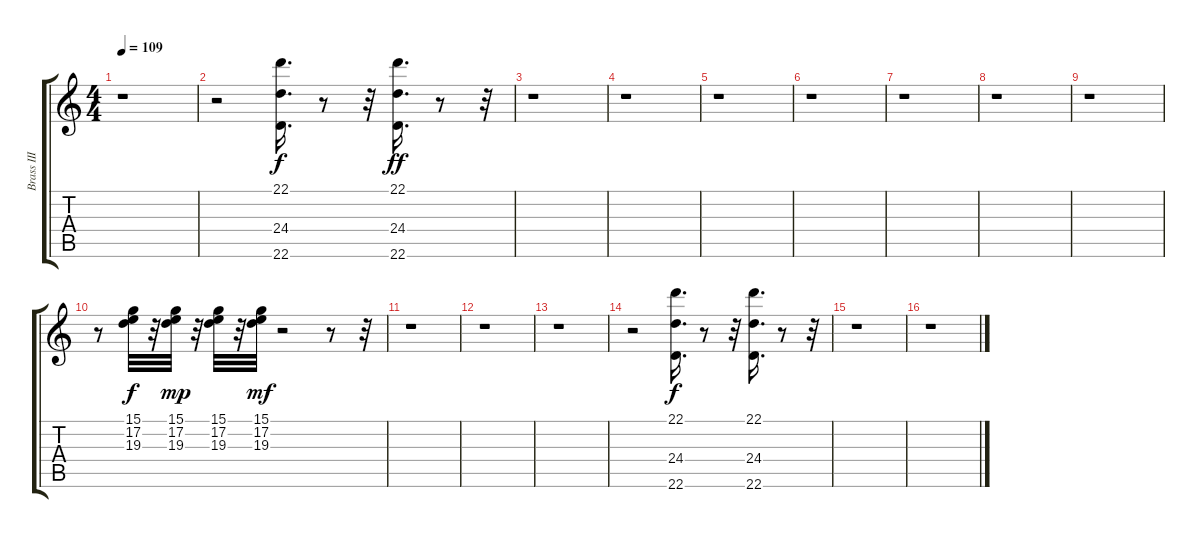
\track ("Brass III" "Brass III") {instrument brasssection}
\staff {score tabs}
\tuning (E4 B3 G3 D3 A2 E2) {hide}
\ts (4 4)
\tempo 109
\clef g2
\ks c
r.1{dy ff} |
r.2 (22.1 24.4 22.6).16{d dy f} r.8 r.32 (22.1 24.4 22.6).16{d dy ff} r.8 r.32 |
r.1 |
r.1 |
r.1 |
r.1 |
r.1 |
r.1 |
r.1 |
r.8 (15.1 17.2 19.3).32{dy f} r.32 (15.1 17.2 19.3).32{dy mp} r.32 (15.1 17.2 19.3).32 r.32 (15.1 17.2 19.3).32{dy mf} r.2 r.8 r.32 |
r.1 |
r.1 |
r.1 |
r.2 (22.1 24.4 22.6).16{d dy f} r.8 r.32 (22.1 24.4 22.6).16{d} r.8 r.32 |
r.1 |
r.1
